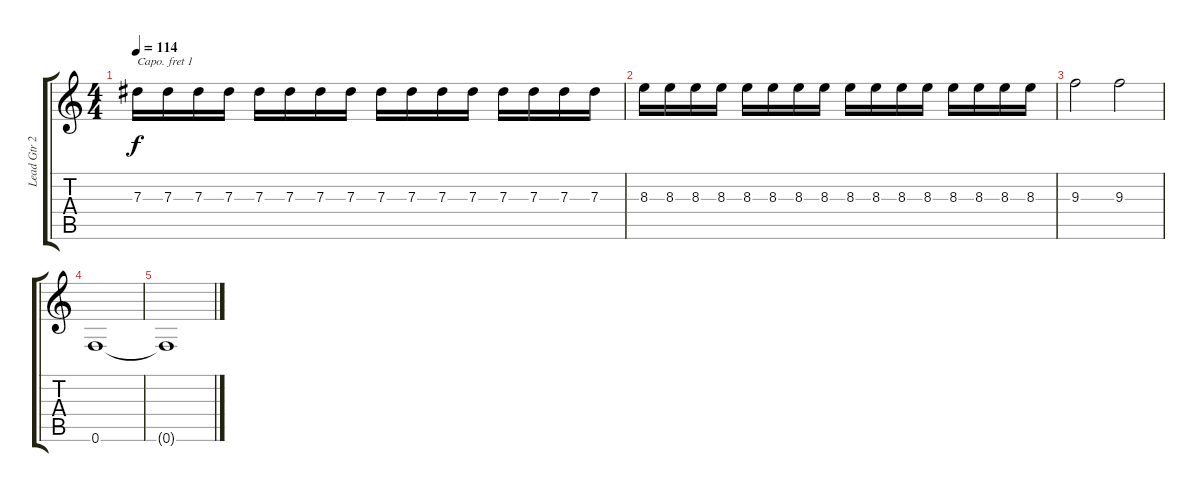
\track ("Lead Gtr 2" "Lead Gtr 2") {instrument distortionguitar}
\staff {score tabs}
\capo 1
\tuning (E4 B3 G3 D3 A2 E2) {hide}
\ts (4 4)
\tempo 114
\clef g2
\ks c
7.3.16{dy f} 7.3.16 7.3.16 7.3.16 7.3.16 7.3.16 7.3.16 7.3.16 7.3.16 7.3.16 7.3.16 7.3.16 7.3.16 7.3.16 7.3.16 7.3.16 |
8.3.16 8.3.16 8.3.16 8.3.16 8.3.16 8.3.16 8.3.16 8.3.16 8.3.16 8.3.16 8.3.16 8.3.16 8.3.16 8.3.16 8.3.16 8.3.16 |
9.3.2 9.3.2 |
0.6.1 |
0.6{t}.1
